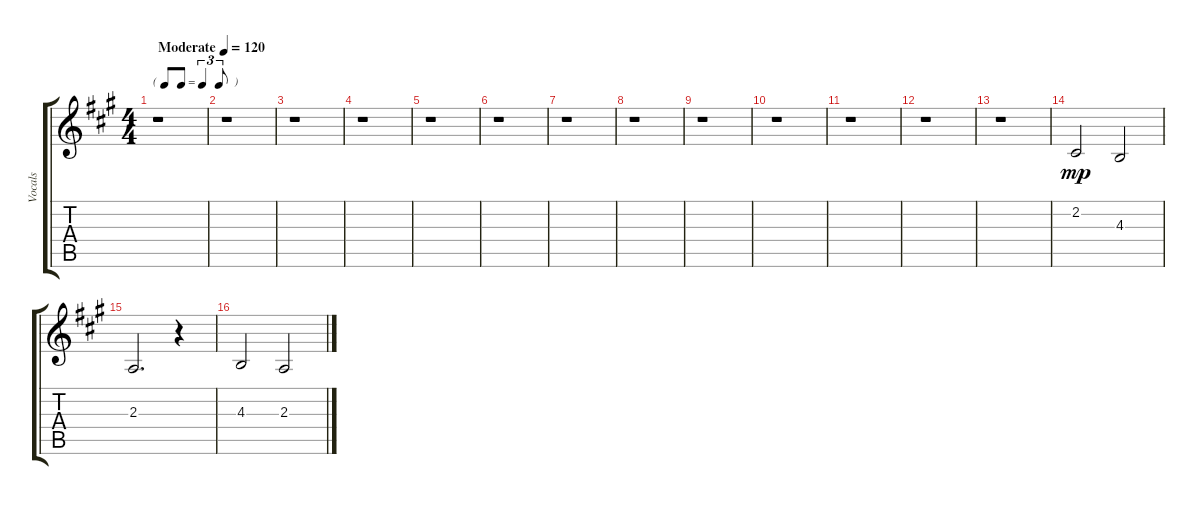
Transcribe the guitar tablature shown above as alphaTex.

\track ("Vocals" "Vocals") {instrument pad4choir}
\staff {score tabs}
\tuning (E4 B3 G3 D3 A2 E2) {hide}
\ts (4 4)
\tf triplet8th
\tempo (120 "Moderate")
\clef g2
\ks a
r.1{dy mp instrument pad4choir} |
r.1 |
r.1 |
r.1 |
r.1 |
r.1 |
r.1 |
r.1 |
r.1 |
r.1 |
r.1 |
r.1 |
r.1 |
2.2.2 4.3.2 |
2.3.2{d} r.4 |
4.3.2 2.3.2
